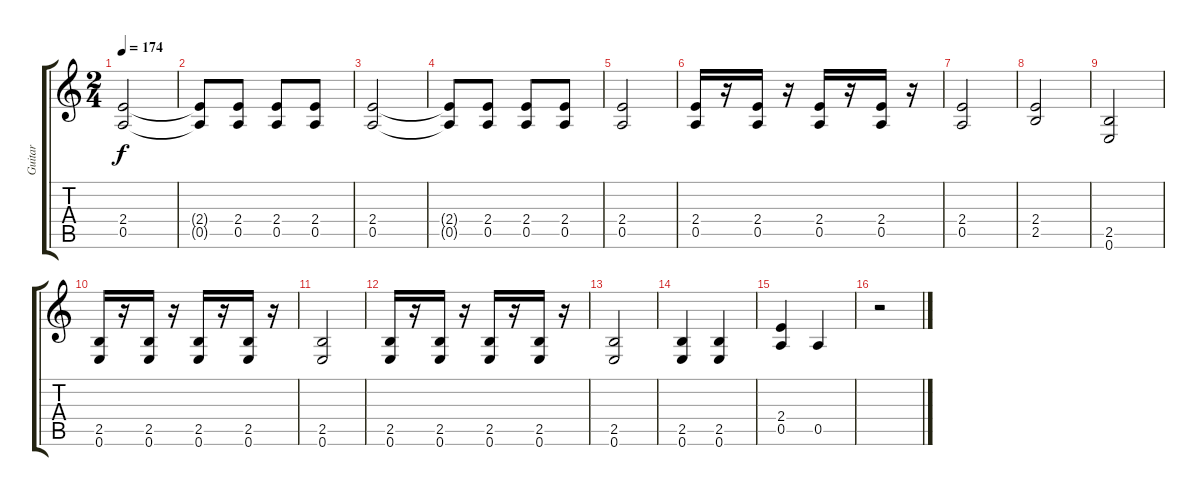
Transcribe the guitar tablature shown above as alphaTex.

\track ("Guitar" "Guitar") {instrument distortionguitar}
\staff {score tabs}
\tuning (E4 B3 G3 D3 A2 E2) {hide}
\ts (2 4)
\tempo 174
\clef g2
\ks c
(2.4 0.5).2{dy f} |
(2.4{t} 0.5{t}).8 (2.4 0.5).8 (2.4 0.5).8 (2.4 0.5).8 |
(2.4 0.5).2 |
(2.4{t} 0.5{t}).8 (2.4 0.5).8 (2.4 0.5).8 (2.4 0.5).8 |
(2.4 0.5).2 |
(2.4 0.5).16 r.16 (2.4 0.5).16 r.16 (2.4 0.5).16 r.16 (2.4 0.5).16 r.16 |
(2.4 0.5).2 |
(2.4 2.5).2 |
(2.5 0.6).2 |
(2.5 0.6).16 r.16 (2.5 0.6).16 r.16 (2.5 0.6).16 r.16 (2.5 0.6).16 r.16 |
(2.5 0.6).2 |
(2.5 0.6).16 r.16 (2.5 0.6).16 r.16 (2.5 0.6).16 r.16 (2.5 0.6).16 r.16 |
(2.5 0.6).2 |
(2.5 0.6).4 (2.5 0.6).4 |
(2.4 0.5).4 0.5.4 |
r.2
